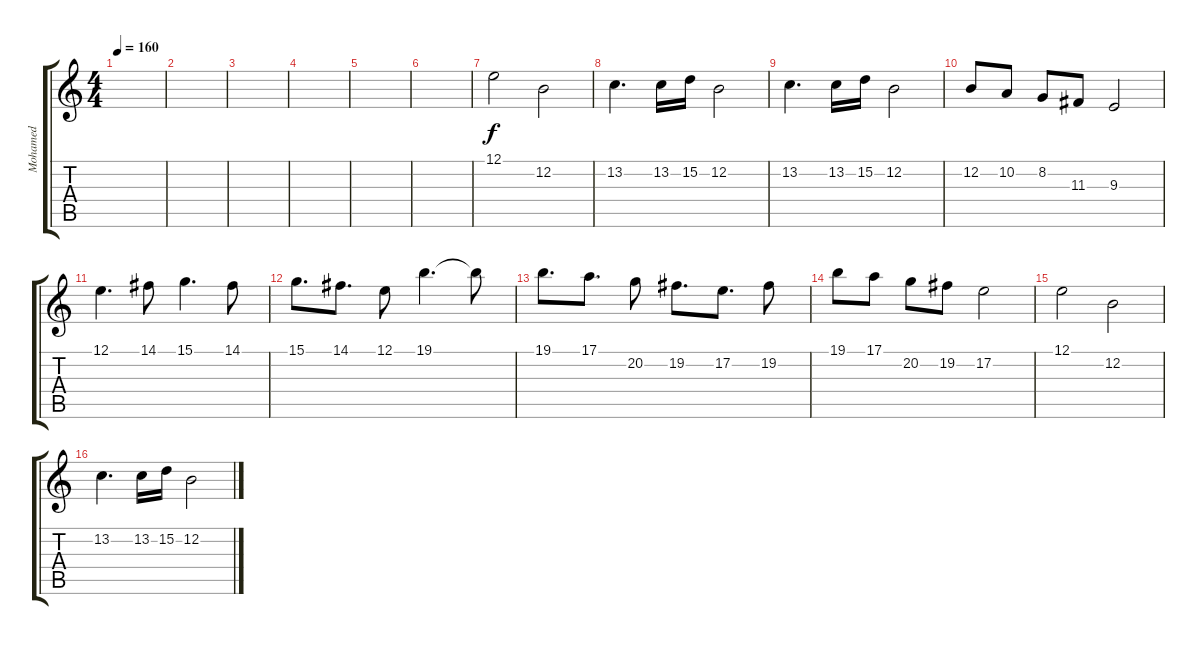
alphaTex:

\track ("Mohamed" "Mohamed") {instrument violin}
\staff {score tabs}
\tuning (E4 B3 G3 D3 A2 E2) {hide}
\ts (4 4)
\tempo 160
\clef g2
\ks c
|
|
|
|
|
|
12.1.2{volume 15} 12.2.2 |
13.2.4{d} 13.2.16 15.2.16 12.2.2 |
13.2.4{d} 13.2.16 15.2.16 12.2.2 |
12.2.8 10.2.8 8.2.8 11.3.8 9.3.2 |
12.1.4{d} 14.1.8 15.1.4{d} 14.1.8 |
15.1.8{d} 14.1.8{d} 12.1.8 19.1.4{d} 19.1{t}.8 |
19.1.8{d} 17.1.8{d} 20.2.8 19.2.8{d} 17.2.8{d} 19.2.8 |
19.1.8 17.1.8 20.2.8 19.2.8 17.2.2 |
12.1.2{volume 15} 12.2.2 |
13.2.4{d} 13.2.16 15.2.16 12.2.2
